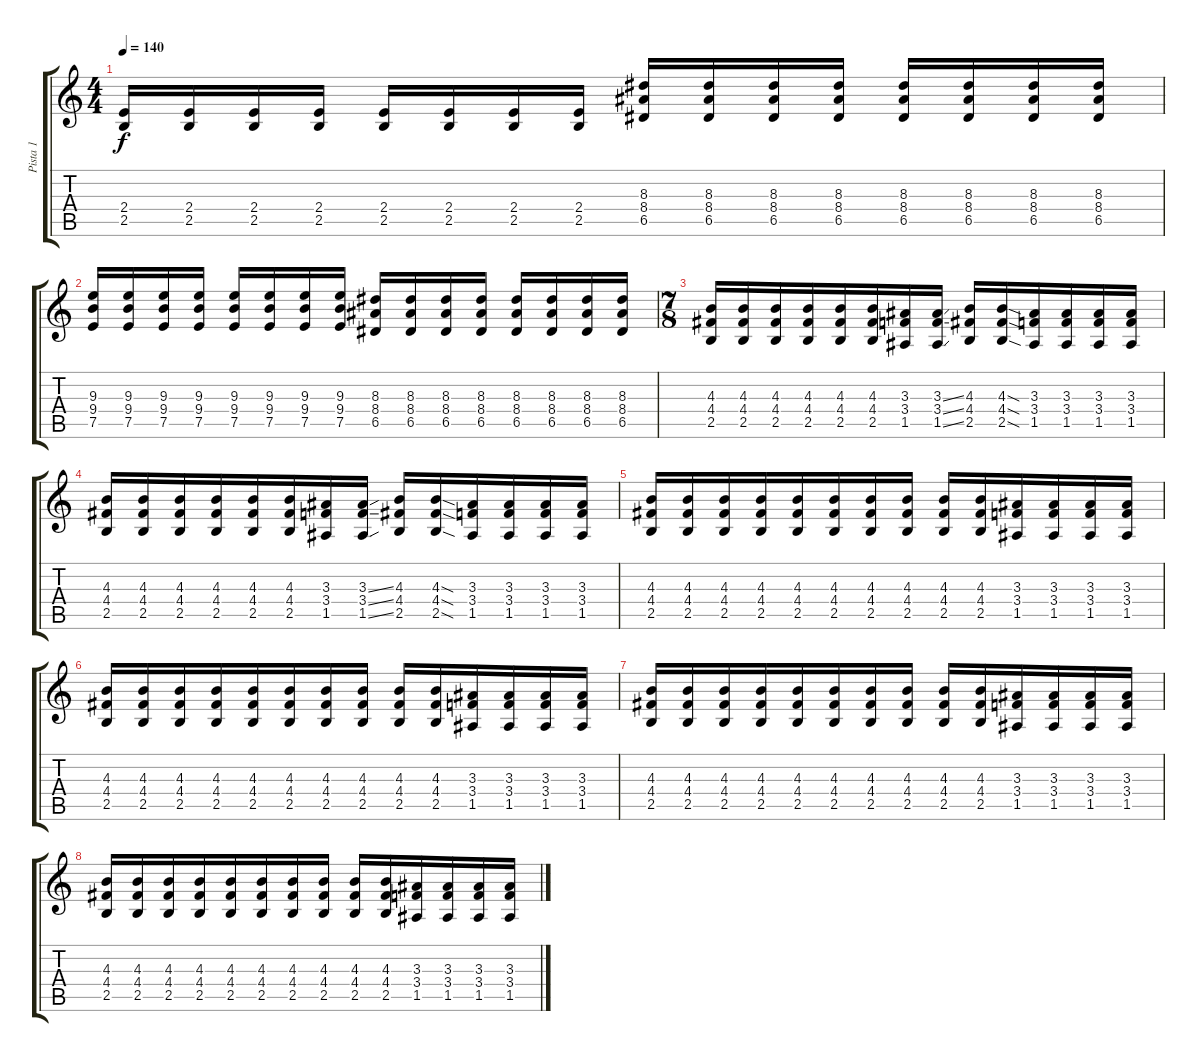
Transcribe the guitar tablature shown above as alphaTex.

\track ("Pista 1" "Pista 1") {instrument distortionguitar}
\staff {score tabs}
\tuning (E4 B3 G3 D3 A2 E2) {hide}
\ts (4 4)
\tempo 140
\clef g2
\ks c
(2.4 2.5).16{dy f} (2.4 2.5).16 (2.4 2.5).16 (2.4 2.5).16 (2.4 2.5).16 (2.4 2.5).16 (2.4 2.5).16 (2.4 2.5).16 (8.3 8.4 6.5).16 (8.3 8.4 6.5).16 (8.3 8.4 6.5).16 (8.3 8.4 6.5).16 (8.3 8.4 6.5).16 (8.3 8.4 6.5).16 (8.3 8.4 6.5).16 (8.3 8.4 6.5).16 |
(9.3 9.4 7.5).16 (9.3 9.4 7.5).16 (9.3 9.4 7.5).16 (9.3 9.4 7.5).16 (9.3 9.4 7.5).16 (9.3 9.4 7.5).16 (9.3 9.4 7.5).16 (9.3 9.4 7.5).16 (8.3 8.4 6.5).16 (8.3 8.4 6.5).16 (8.3 8.4 6.5).16 (8.3 8.4 6.5).16 (8.3 8.4 6.5).16 (8.3 8.4 6.5).16 (8.3 8.4 6.5).16 (8.3 8.4 6.5).16 |
\ts (7 8)
(4.3 4.4 2.5).16 (4.3 4.4 2.5).16 (4.3 4.4 2.5).16 (4.3 4.4 2.5).16 (4.3 4.4 2.5).16 (4.3 4.4 2.5).16 (3.3 3.4 1.5).16 (3.3{ss} 3.4{ss} 1.5{ss}).16 (4.3 4.4 2.5).16 (4.3{sod} 4.4{sod} 2.5{sod}).16 (3.3 3.4 1.5).16 (3.3 3.4 1.5).16 (3.3 3.4 1.5).16 (3.3 3.4 1.5).16 |
(4.3 4.4 2.5).16 (4.3 4.4 2.5).16 (4.3 4.4 2.5).16 (4.3 4.4 2.5).16 (4.3 4.4 2.5).16 (4.3 4.4 2.5).16 (3.3 3.4 1.5).16 (3.3{ss} 3.4{ss} 1.5{ss}).16 (4.3 4.4 2.5).16 (4.3{sod} 4.4{sod} 2.5{sod}).16 (3.3 3.4 1.5).16 (3.3 3.4 1.5).16 (3.3 3.4 1.5).16 (3.3 3.4 1.5).16 |
(4.3 4.4 2.5).16 (4.3 4.4 2.5).16 (4.3 4.4 2.5).16 (4.3 4.4 2.5).16 (4.3 4.4 2.5).16 (4.3 4.4 2.5).16 (4.3 4.4 2.5).16 (4.3 4.4 2.5).16 (4.3 4.4 2.5).16 (4.3 4.4 2.5).16 (3.3 3.4 1.5).16 (3.3 3.4 1.5).16 (3.3 3.4 1.5).16 (3.3 3.4 1.5).16 |
(4.3 4.4 2.5).16 (4.3 4.4 2.5).16 (4.3 4.4 2.5).16 (4.3 4.4 2.5).16 (4.3 4.4 2.5).16 (4.3 4.4 2.5).16 (4.3 4.4 2.5).16 (4.3 4.4 2.5).16 (4.3 4.4 2.5).16 (4.3 4.4 2.5).16 (3.3 3.4 1.5).16 (3.3 3.4 1.5).16 (3.3 3.4 1.5).16 (3.3 3.4 1.5).16 |
(4.3 4.4 2.5).16 (4.3 4.4 2.5).16 (4.3 4.4 2.5).16 (4.3 4.4 2.5).16 (4.3 4.4 2.5).16 (4.3 4.4 2.5).16 (4.3 4.4 2.5).16 (4.3 4.4 2.5).16 (4.3 4.4 2.5).16 (4.3 4.4 2.5).16 (3.3 3.4 1.5).16 (3.3 3.4 1.5).16 (3.3 3.4 1.5).16 (3.3 3.4 1.5).16 |
(4.3 4.4 2.5).16 (4.3 4.4 2.5).16 (4.3 4.4 2.5).16 (4.3 4.4 2.5).16 (4.3 4.4 2.5).16 (4.3 4.4 2.5).16 (4.3 4.4 2.5).16 (4.3 4.4 2.5).16 (4.3 4.4 2.5).16 (4.3 4.4 2.5).16 (3.3 3.4 1.5).16 (3.3 3.4 1.5).16 (3.3 3.4 1.5).16 (3.3 3.4 1.5).16
